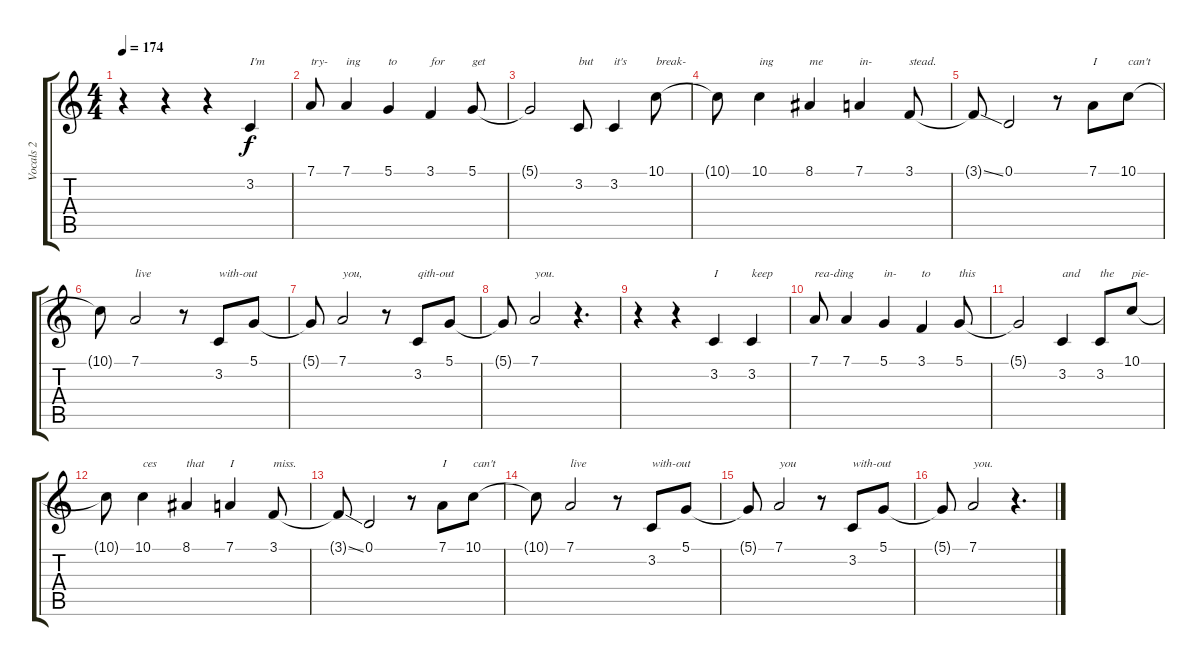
\track ("Vocals 2" "Vocals 2") {instrument violin}
\staff {score tabs}
\tuning (D4 A3 F3 C3 G2 C2) {hide}
\ts (4 4)
\tempo 174
\clef g2
\ks c
r.4{dy f} r.4 r.4 3.2.4{txt "I'm"} |
7.1.8{txt "try-"} 7.1.4{txt "ing"} 5.1.4{txt "to"} 3.1.4{txt "for"} 5.1.8{txt "get"} |
5.1{t}.2 3.2.8{txt "but"} 3.2.4{txt "it's"} 10.1.8{txt "break-"} |
10.1{t}.8 10.1.4{txt "ing"} 8.1.4{txt "me "} 7.1.4{txt "in- "} 3.1.8{txt "stead."} |
3.1{ss t}.8 0.1.2 r.8 7.1.8{txt "I"} 10.1.8{txt "can't "} |
10.1{t}.8 7.1.2{txt "live"} r.8 3.2.8{txt "with-out"} 5.1.8 |
5.1{t}.8 7.1.2{txt "you,"} r.8 3.2.8{txt "qith-out "} 5.1.8 |
5.1{t}.8 7.1.2{txt "you."} r.4{d} |
r.4 r.4 3.2.4{txt "I"} 3.2.4{txt "keep"} |
7.1.8{txt "rea-ding"} 7.1.4 5.1.4{txt "in-"} 3.1.4{txt "to"} 5.1.8{txt "this"} |
5.1{t}.2 3.2.4{txt "and "} 3.2.8{txt "the"} 10.1.8{txt "pie-"} |
10.1{t}.8 10.1.4{txt "ces"} 8.1.4{txt "that"} 7.1.4{txt "I"} 3.1.8{txt "miss."} |
3.1{ss t}.8 0.1.2 r.8 7.1.8{txt "I"} 10.1.8{txt "can't"} |
10.1{t}.8 7.1.2{txt "live"} r.8 3.2.8{txt "with-out"} 5.1.8 |
5.1{t}.8 7.1.2{txt "you"} r.8 3.2.8{txt "with-out"} 5.1.8 |
5.1{t}.8 7.1.2{txt "you."} r.4{d}
